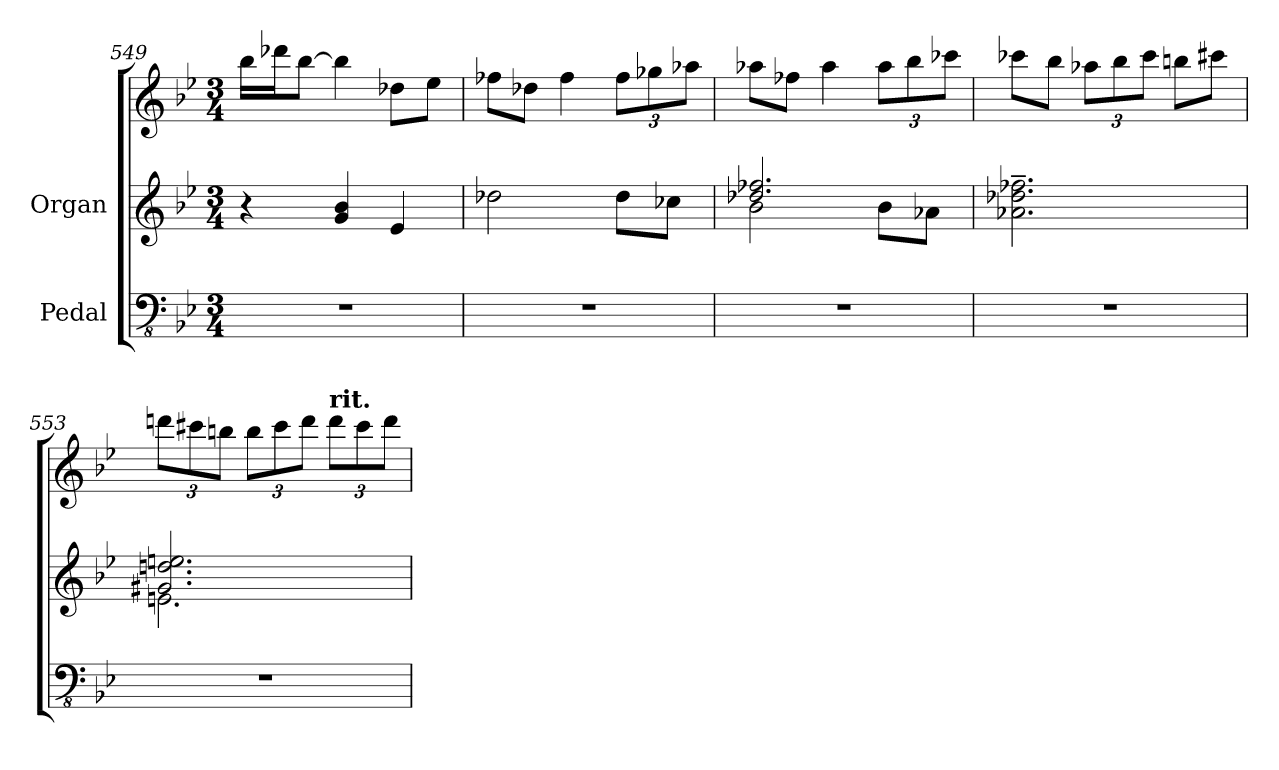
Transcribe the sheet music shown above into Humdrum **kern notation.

**kern	**kern	**kern
*part2	*part1	*part1
*staff3	*staff2	*staff1
*I"Pedal	*I"Organ	*
*clefFv4	*clefG2	*clefG2
*k[b-e-]	*k[b-e-]	*k[b-e-]
*M3/4	*M3/4	*M3/4
=549	=549	=549
2.r	4r	16bb-\LL
.	.	16ddd-X\J
.	.	[8bb-\J
.	4g/ 4b-/	4bb-\]
.	4e-/	8dd-X\L
.	.	8ee-\J
=550	=550	=550
2.r	2dd-X\	8ff-X\L
.	.	8dd-X\J
.	.	4ff-\
*	*	*Xbrackettup
.	8dd-\L	12ff-\L
.	.	12gg-X\
.	8cc-X\J	.
.	.	12aa-X\J
=551	=551	=551
*	*^	*
2.r	2.dd-X/ 2.ff-X/	2b-\	8aa-X\L
.	.	.	8ff-X\J
.	.	.	4aa-\
.	.	8b-\L	12aa-\L
.	.	.	12bb-\
.	.	8a-X\J	.
.	.	.	12ccc-X\J
*	*v	*v	*
=552	=552	=552
2.r	2.a-X\~ 2.dd-X\~ 2.ff-X\~	8ccc-X\L
.	.	8bb-\J
.	.	12aa-X\L
.	.	12bb-\
.	.	12ccc-\J
.	.	8bbn\L
.	.	8ccc#X\J
!!LO:LB:g=z
=553	=553	=553
*	*^	*
2.r	2.g#X/ 2.ddn/ 2.een/	2.en\	12dddn\L
.	.	.	12ccc#X\
.	.	.	12bbn\J
.	.	.	12bb\L
.	.	.	12ccc#\
.	.	.	12ddd\J
*	*	*	*MM55
!	!	!	!LO:TX:a:B:t=rit.
.	.	.	12ddd\L
.	.	.	12ccc#\
.	.	.	12ddd\J
*	*v	*v	*
=	=	=
*-	*-	*-
